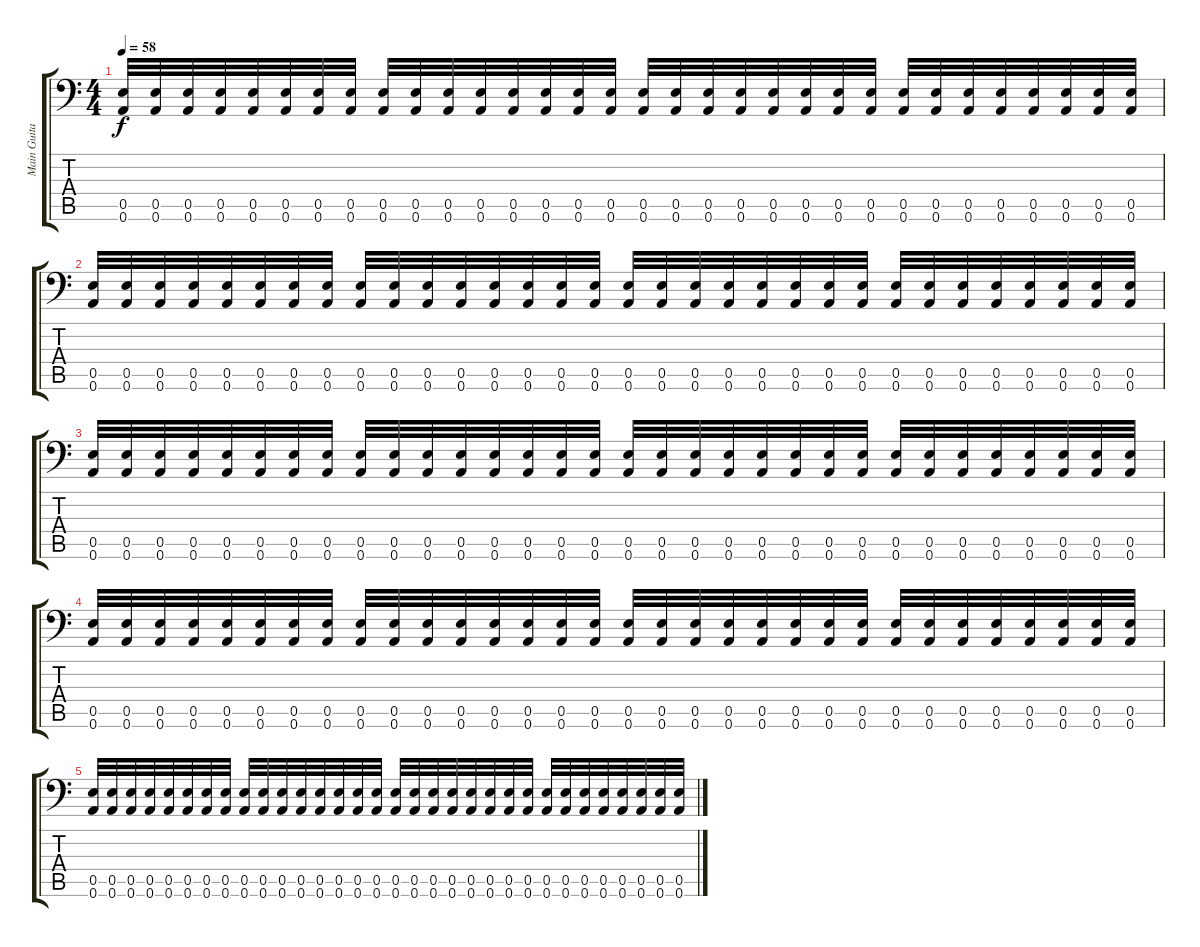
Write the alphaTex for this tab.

\track ("Main Guitar #2 - Dallas Toler- Wade" "Main Guita") {instrument overdrivenguitar}
\staff {score tabs}
\tuning (B3 Gb3 D3 A2 E2 A1) {hide}
\ts (4 4)
\tempo 58
\clef f4
\ks c
(0.5 0.6).32{dy f} (0.5 0.6).32 (0.5 0.6).32 (0.5 0.6).32 (0.5 0.6).32 (0.5 0.6).32 (0.5 0.6).32 (0.5 0.6).32 (0.5 0.6).32 (0.5 0.6).32 (0.5 0.6).32 (0.5 0.6).32 (0.5 0.6).32 (0.5 0.6).32 (0.5 0.6).32 (0.5 0.6).32 (0.5 0.6).32 (0.5 0.6).32 (0.5 0.6).32 (0.5 0.6).32 (0.5 0.6).32 (0.5 0.6).32 (0.5 0.6).32 (0.5 0.6).32 (0.5 0.6).32 (0.5 0.6).32 (0.5 0.6).32 (0.5 0.6).32 (0.5 0.6).32 (0.5 0.6).32 (0.5 0.6).32 (0.5 0.6).32 |
(0.5 0.6).32{volume 0} (0.5 0.6).32 (0.5 0.6).32 (0.5 0.6).32 (0.5 0.6).32 (0.5 0.6).32 (0.5 0.6).32 (0.5 0.6).32 (0.5 0.6).32 (0.5 0.6).32 (0.5 0.6).32 (0.5 0.6).32 (0.5 0.6).32 (0.5 0.6).32 (0.5 0.6).32 (0.5 0.6).32 (0.5 0.6).32 (0.5 0.6).32 (0.5 0.6).32 (0.5 0.6).32 (0.5 0.6).32 (0.5 0.6).32 (0.5 0.6).32 (0.5 0.6).32 (0.5 0.6).32 (0.5 0.6).32 (0.5 0.6).32 (0.5 0.6).32 (0.5 0.6).32 (0.5 0.6).32 (0.5 0.6).32 (0.5 0.6).32 |
(0.5 0.6).32 (0.5 0.6).32 (0.5 0.6).32 (0.5 0.6).32 (0.5 0.6).32 (0.5 0.6).32 (0.5 0.6).32 (0.5 0.6).32 (0.5 0.6).32 (0.5 0.6).32 (0.5 0.6).32 (0.5 0.6).32 (0.5 0.6).32 (0.5 0.6).32 (0.5 0.6).32 (0.5 0.6).32 (0.5 0.6).32 (0.5 0.6).32 (0.5 0.6).32 (0.5 0.6).32 (0.5 0.6).32 (0.5 0.6).32 (0.5 0.6).32 (0.5 0.6).32 (0.5 0.6).32 (0.5 0.6).32 (0.5 0.6).32 (0.5 0.6).32 (0.5 0.6).32 (0.5 0.6).32 (0.5 0.6).32 (0.5 0.6).32 |
(0.5 0.6).32 (0.5 0.6).32 (0.5 0.6).32 (0.5 0.6).32 (0.5 0.6).32 (0.5 0.6).32 (0.5 0.6).32 (0.5 0.6).32 (0.5 0.6).32 (0.5 0.6).32 (0.5 0.6).32 (0.5 0.6).32 (0.5 0.6).32 (0.5 0.6).32 (0.5 0.6).32 (0.5 0.6).32 (0.5 0.6).32 (0.5 0.6).32 (0.5 0.6).32 (0.5 0.6).32 (0.5 0.6).32 (0.5 0.6).32 (0.5 0.6).32 (0.5 0.6).32 (0.5 0.6).32 (0.5 0.6).32 (0.5 0.6).32 (0.5 0.6).32 (0.5 0.6).32 (0.5 0.6).32 (0.5 0.6).32 (0.5 0.6).32 |
(0.5 0.6).32 (0.5 0.6).32 (0.5 0.6).32 (0.5 0.6).32 (0.5 0.6).32 (0.5 0.6).32 (0.5 0.6).32 (0.5 0.6).32 (0.5 0.6).32 (0.5 0.6).32 (0.5 0.6).32 (0.5 0.6).32 (0.5 0.6).32 (0.5 0.6).32 (0.5 0.6).32 (0.5 0.6).32 (0.5 0.6).32 (0.5 0.6).32 (0.5 0.6).32 (0.5 0.6).32 (0.5 0.6).32 (0.5 0.6).32 (0.5 0.6).32 (0.5 0.6).32 (0.5 0.6).32 (0.5 0.6).32 (0.5 0.6).32 (0.5 0.6).32 (0.5 0.6).32 (0.5 0.6).32 (0.5 0.6).32 (0.5 0.6).32
